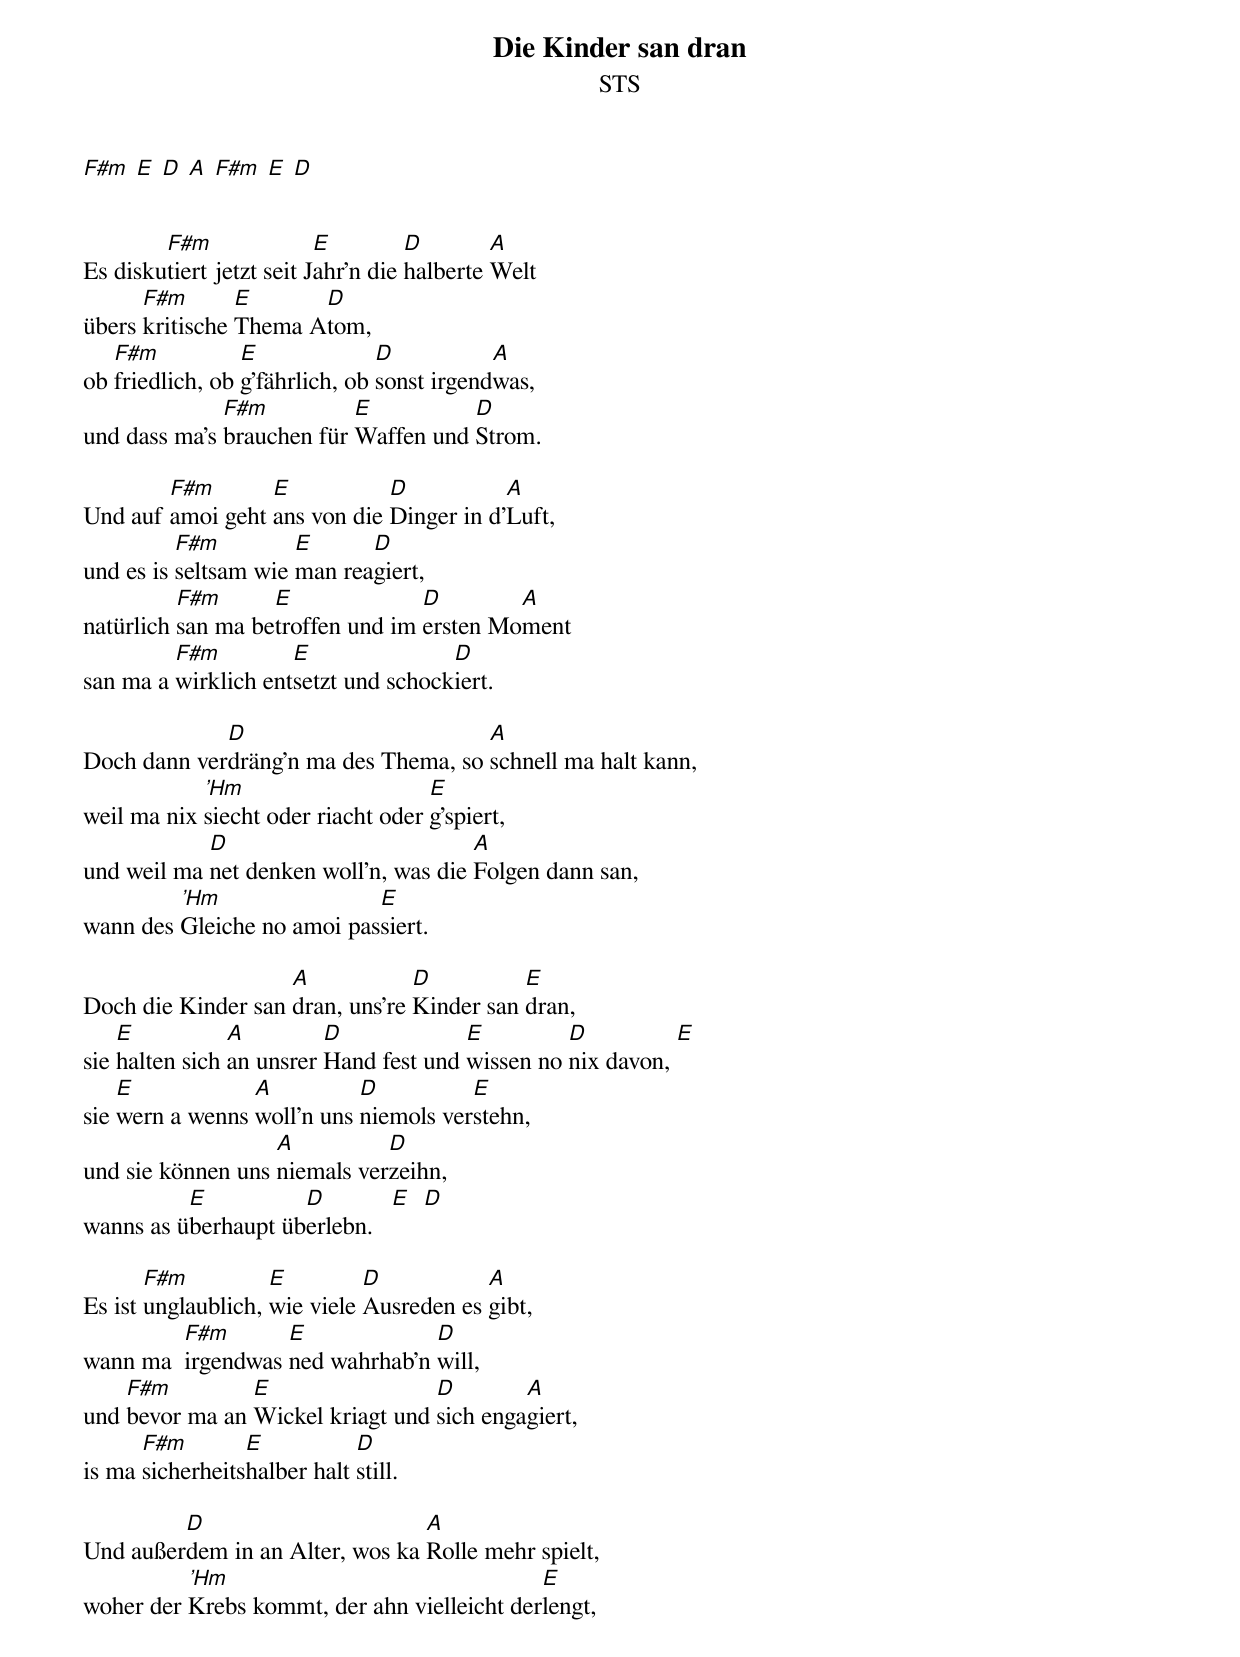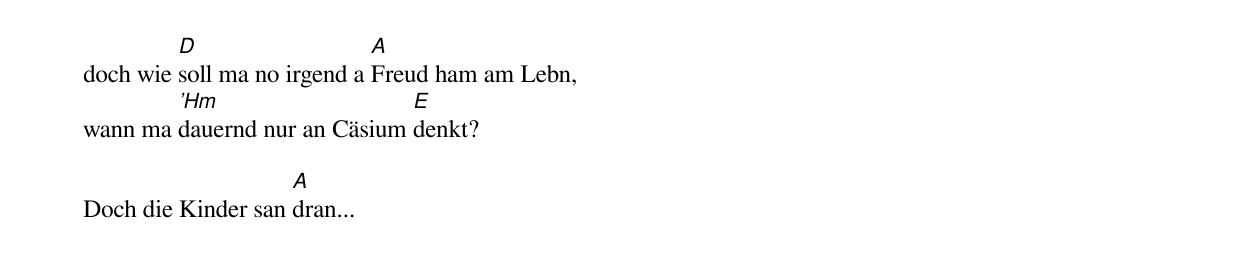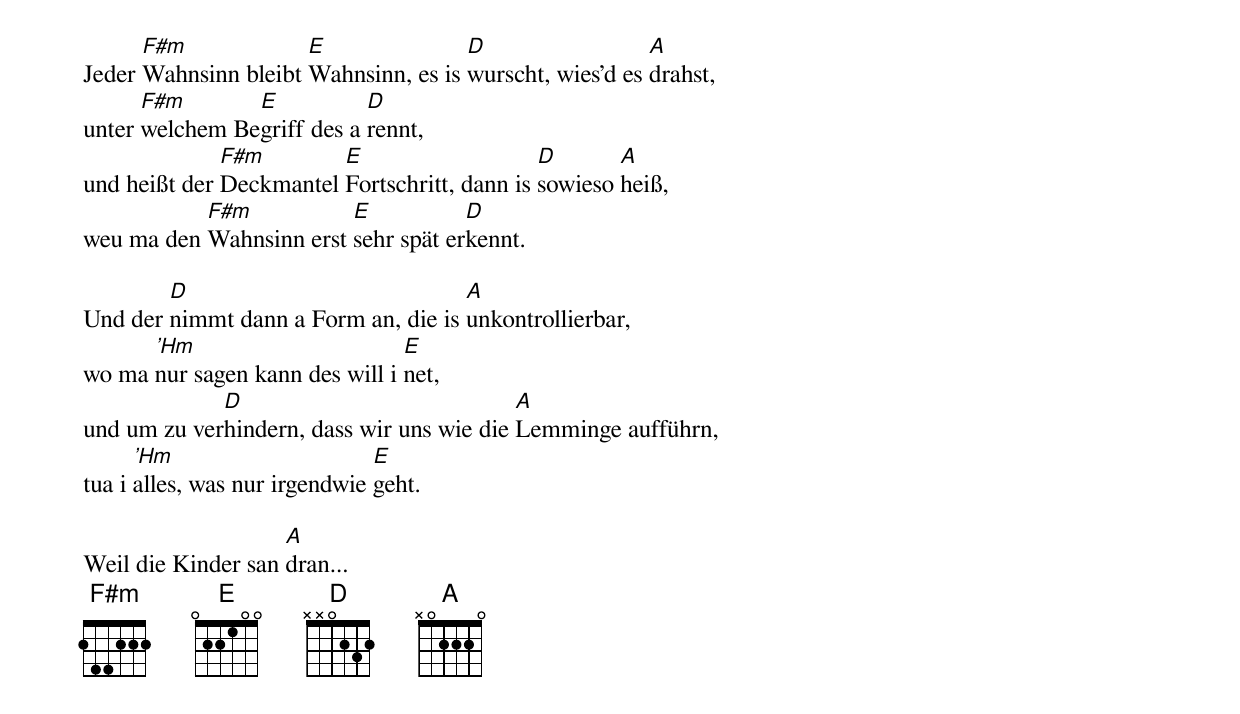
{t:Die Kinder san dran}
{st:STS}

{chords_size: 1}
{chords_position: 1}
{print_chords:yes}
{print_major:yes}
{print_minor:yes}
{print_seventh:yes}
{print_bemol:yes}
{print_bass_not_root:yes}
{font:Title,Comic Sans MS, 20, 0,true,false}
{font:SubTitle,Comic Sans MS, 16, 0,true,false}
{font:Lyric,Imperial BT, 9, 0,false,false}
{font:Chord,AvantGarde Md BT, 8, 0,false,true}
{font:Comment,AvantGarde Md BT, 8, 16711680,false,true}
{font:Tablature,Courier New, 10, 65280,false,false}
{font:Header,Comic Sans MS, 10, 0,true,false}
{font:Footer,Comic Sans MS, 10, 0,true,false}
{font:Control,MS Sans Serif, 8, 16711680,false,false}
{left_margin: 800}
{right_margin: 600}
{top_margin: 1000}
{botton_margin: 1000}
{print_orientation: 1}




[F#m] [E] [D] [A] [F#m] [E] [D]


Es disku[F#m]tiert jetzt seit J[E]ahr'n die [D]halberte [A]Welt
übers [F#m]kritische [E]Thema A[D]tom,
ob [F#m]friedlich, ob [E]g'fährlich, ob [D]sonst irgend[A]was,
und dass ma's [F#m]brauchen für [E]Waffen und [D]Strom.

Und auf [F#m]amoi geht [E]ans von die [D]Dinger in d'[A]Luft,
und es is [F#m]seltsam wie [E]man rea[D]giert,
natürlich [F#m]san ma be[E]troffen und im [D]ersten Mo[A]ment
san ma a [F#m]wirklich ent[E]setzt und schock[D]iert.

Doch dann ver[D]dräng'n ma des Thema, so [A]schnell ma halt kann,
weil ma nix ['Hm]siecht oder riacht oder [E]g'spiert,
und weil ma [D]net denken woll'n, was die [A]Folgen dann san,
wann des ['Hm]Gleiche no amoi pas[E]siert.

Doch die Kinder san [A]dran, uns're [D]Kinder san [E]dran,
sie [E]halten sich [A]an unsrer [D]Hand fest und [E]wissen no [D]nix davon, [E]
sie [E]wern a wenns [A]woll'n uns [D]niemols ver[E]stehn,
und sie können uns [A]niemals ver[D]zeihn,
wanns as ü[E]berhaupt üb[D]erlebn.   [E]  [D]

Es ist [F#m]unglaublich, [E]wie viele [D]Ausreden es [A]gibt,
wann ma  [F#m]irgendwas [E]ned wahrhab'n [D]will,
und [F#m]bevor ma an [E]Wickel kriagt und [D]sich enga[A]giert,
is ma [F#m]sicherheits[E]halber halt [D]still.

Und außer[D]dem in an Alter, wos ka [A]Rolle mehr spielt,
woher der ['Hm]Krebs kommt, der ahn vielleicht der[E]lengt,
doch wie [D]soll ma no irgend a [A]Freud ham am Lebn,
wann ma ['Hm]dauernd nur an Cäsium [E]denkt?

Doch die Kinder san [A]dran...

{new_page}

Jeder [F#m]Wahnsinn bleibt [E]Wahnsinn, es is [D]wurscht, wies'd es [A]drahst,
unter [F#m]welchem Be[E]griff des a [D]rennt,
und heißt der [F#m]Deckmantel [E]Fortschritt, dann is [D]sowieso [A]heiß,
weu ma den [F#m]Wahnsinn erst [E]sehr spät er[D]kennt.

Und der [D]nimmt dann a Form an, die is [A]unkontrollierbar,
wo ma ['Hm]nur sagen kann des will i [E]net,
und um zu ver[D]hindern, dass wir uns wie die [A]Lemminge aufführn,
tua i ['Hm]alles, was nur irgendwie [E]geht.

Weil die Kinder san [A]dran...
